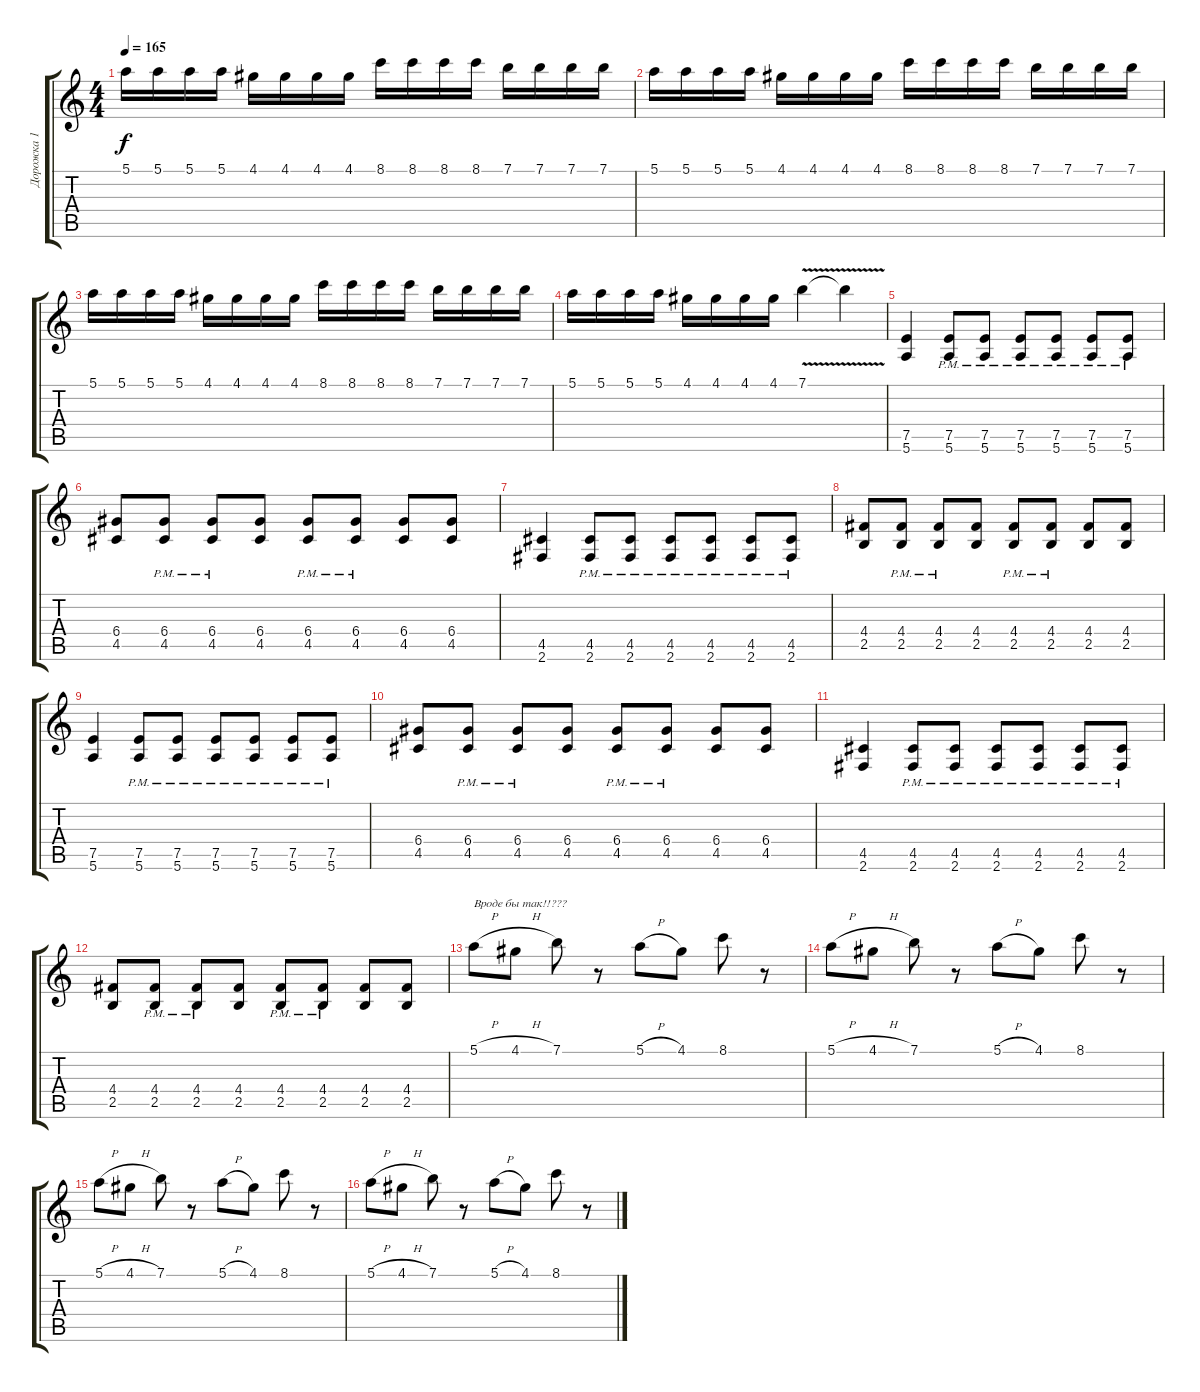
\track ("Дорожка 1" "Дорожка 1") {instrument distortionguitar}
\staff {score tabs}
\tuning (E4 B3 G3 D3 A2 E2) {hide}
\ts (4 4)
\tempo 165
\clef g2
\ks c
5.1.16{dy f} 5.1.16 5.1.16 5.1.16 4.1.16 4.1.16 4.1.16 4.1.16 8.1.16 8.1.16 8.1.16 8.1.16 7.1.16 7.1.16 7.1.16 7.1.16 |
5.1.16 5.1.16 5.1.16 5.1.16 4.1.16 4.1.16 4.1.16 4.1.16 8.1.16 8.1.16 8.1.16 8.1.16 7.1.16 7.1.16 7.1.16 7.1.16 |
5.1.16 5.1.16 5.1.16 5.1.16 4.1.16 4.1.16 4.1.16 4.1.16 8.1.16 8.1.16 8.1.16 8.1.16 7.1.16 7.1.16 7.1.16 7.1.16 |
5.1.16 5.1.16 5.1.16 5.1.16 4.1.16 4.1.16 4.1.16 4.1.16 7.1{v}.4 7.1{t}.4 |
(7.5 5.6).4 (7.5{pm} 5.6{pm}).8 (7.5{pm} 5.6{pm}).8 (7.5{pm} 5.6{pm}).8 (7.5{pm} 5.6{pm}).8 (7.5{pm} 5.6{pm}).8 (7.5{pm} 5.6{pm}).8 |
(6.4 4.5).8 (6.4{pm} 4.5{pm}).8 (6.4{pm} 4.5{pm}).8 (6.4 4.5).8 (6.4{pm} 4.5{pm}).8 (6.4{pm} 4.5{pm}).8 (6.4 4.5).8 (6.4 4.5).8 |
(4.5 2.6).4 (4.5{pm} 2.6{pm}).8 (4.5{pm} 2.6{pm}).8 (4.5{pm} 2.6{pm}).8 (4.5{pm} 2.6{pm}).8 (4.5{pm} 2.6{pm}).8 (4.5{pm} 2.6{pm}).8 |
(4.4 2.5).8 (4.4{pm} 2.5{pm}).8 (4.4{pm} 2.5{pm}).8 (4.4 2.5).8 (4.4{pm} 2.5{pm}).8 (4.4{pm} 2.5{pm}).8 (4.4 2.5).8 (4.4 2.5).8 |
(7.5 5.6).4 (7.5{pm} 5.6{pm}).8 (7.5{pm} 5.6{pm}).8 (7.5{pm} 5.6{pm}).8 (7.5{pm} 5.6{pm}).8 (7.5{pm} 5.6{pm}).8 (7.5{pm} 5.6{pm}).8 |
(6.4 4.5).8 (6.4{pm} 4.5{pm}).8 (6.4{pm} 4.5{pm}).8 (6.4 4.5).8 (6.4{pm} 4.5{pm}).8 (6.4{pm} 4.5{pm}).8 (6.4 4.5).8 (6.4 4.5).8 |
(4.5 2.6).4 (4.5{pm} 2.6{pm}).8 (4.5{pm} 2.6{pm}).8 (4.5{pm} 2.6{pm}).8 (4.5{pm} 2.6{pm}).8 (4.5{pm} 2.6{pm}).8 (4.5{pm} 2.6{pm}).8 |
(4.4 2.5).8 (4.4{pm} 2.5{pm}).8 (4.4{pm} 2.5{pm}).8 (4.4 2.5).8 (4.4{pm} 2.5{pm}).8 (4.4{pm} 2.5{pm}).8 (4.4 2.5).8 (4.4 2.5).8 |
5.1{h}.8{txt "Вроде бы так!!???"} 4.1{h}.8 7.1.8 r.8 5.1{h}.8 4.1.8 8.1.8 r.8 |
5.1{h}.8 4.1{h}.8 7.1.8 r.8 5.1{h}.8 4.1.8 8.1.8 r.8 |
5.1{h}.8 4.1{h}.8 7.1.8 r.8 5.1{h}.8 4.1.8 8.1.8 r.8 |
5.1{h}.8 4.1{h}.8 7.1.8 r.8 5.1{h}.8 4.1.8 8.1.8 r.8
